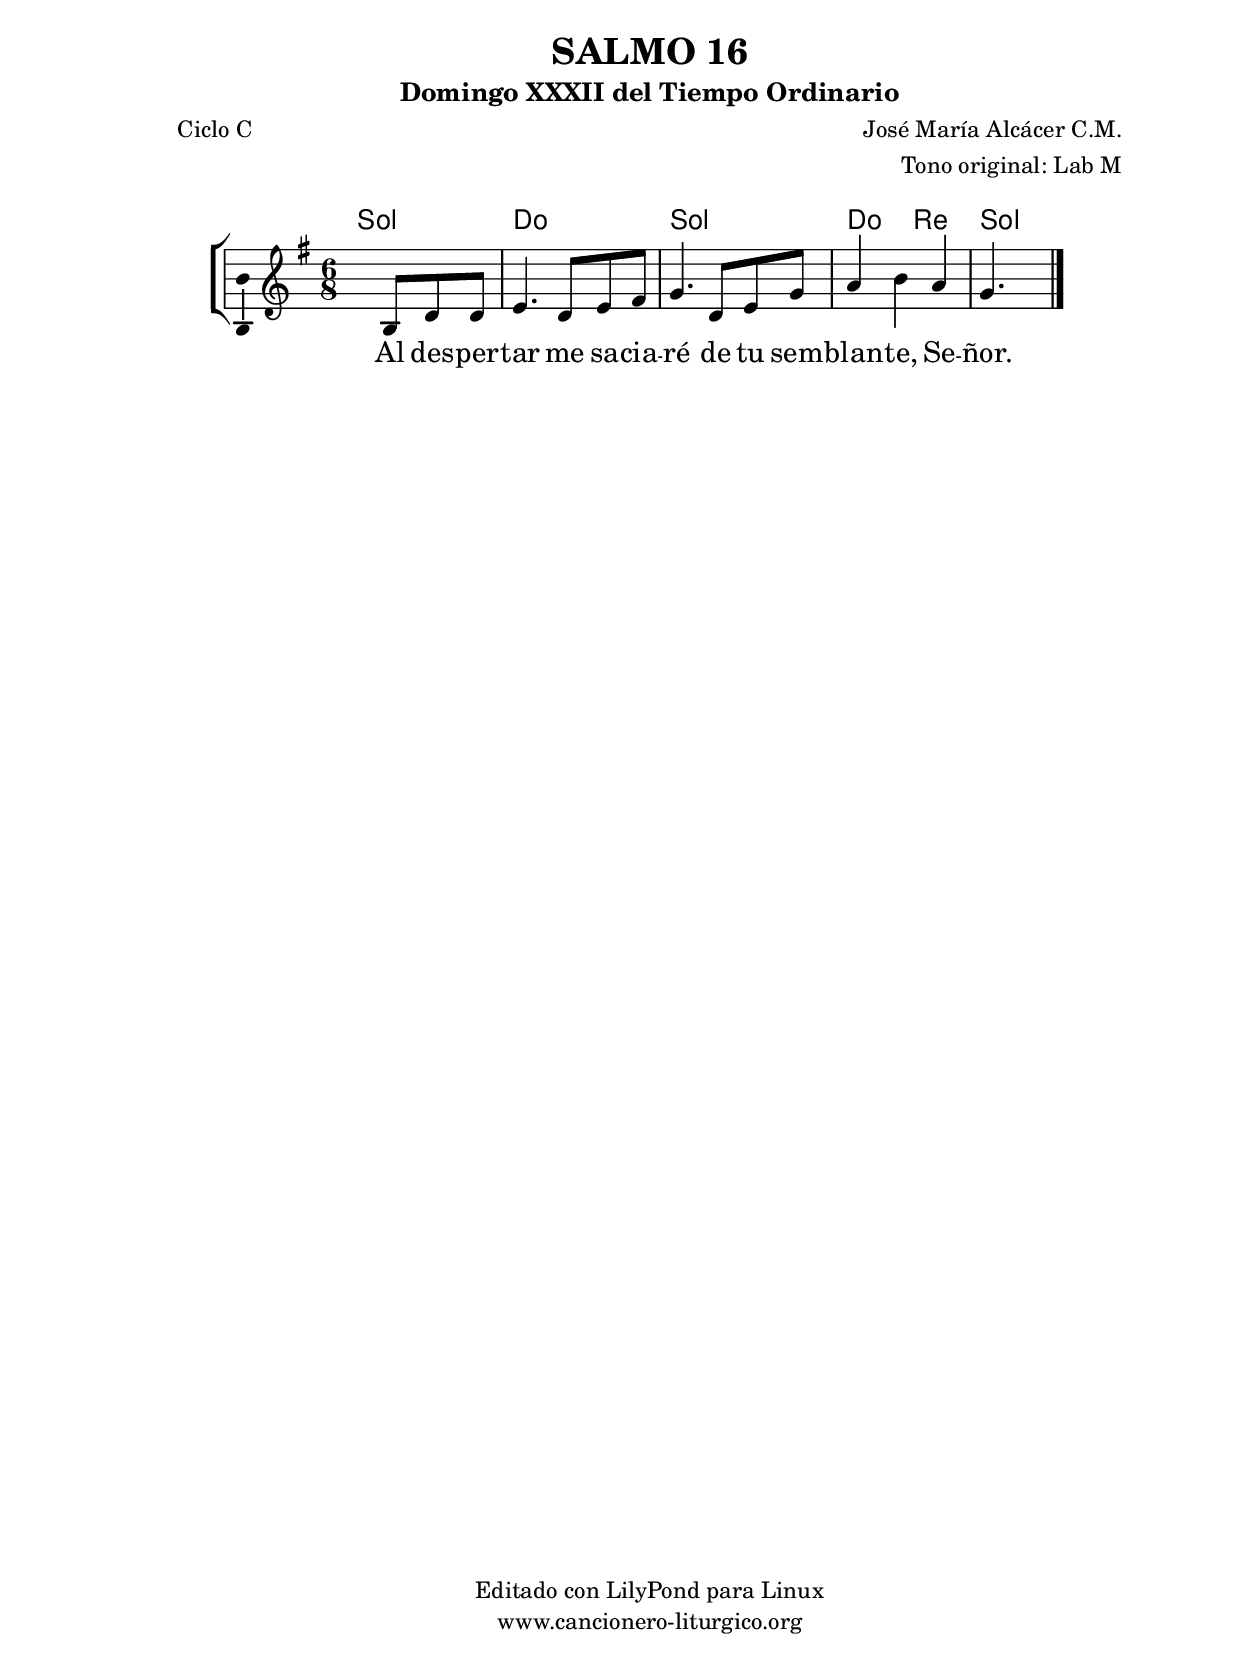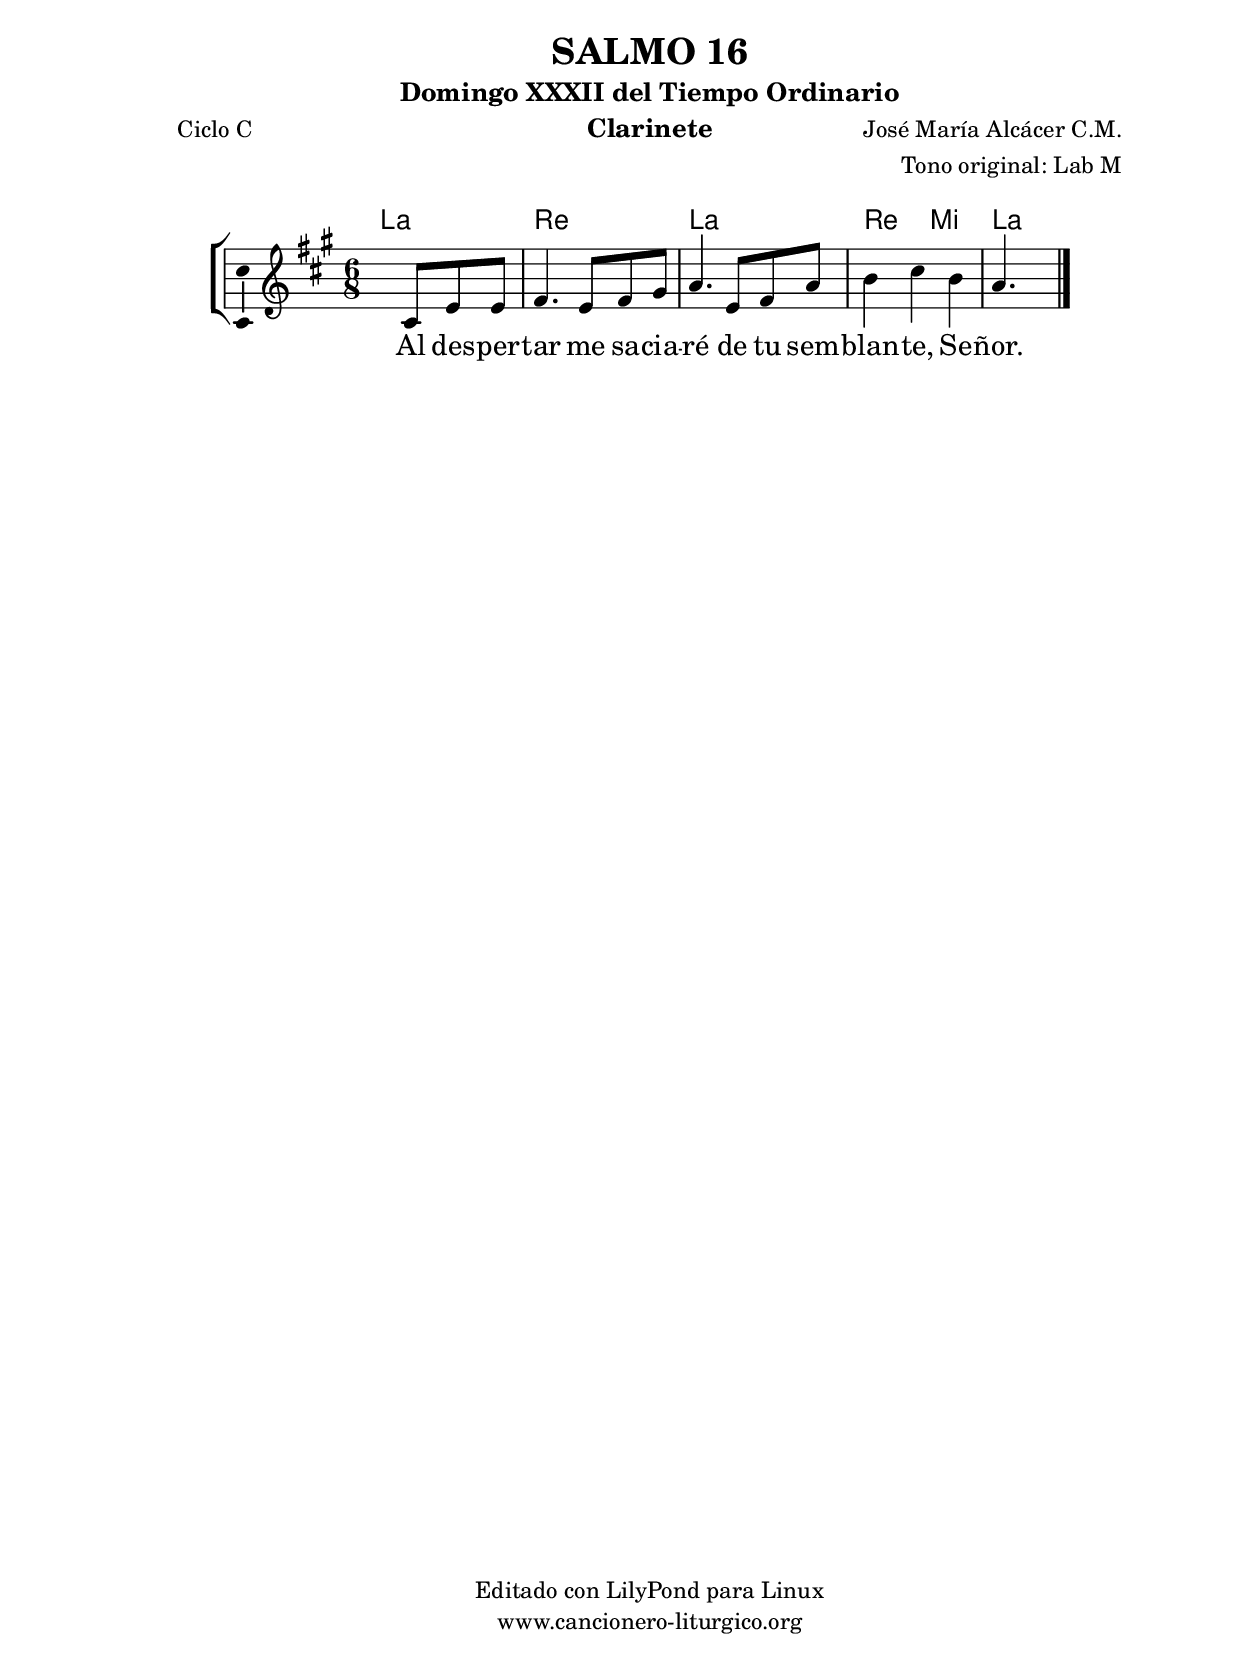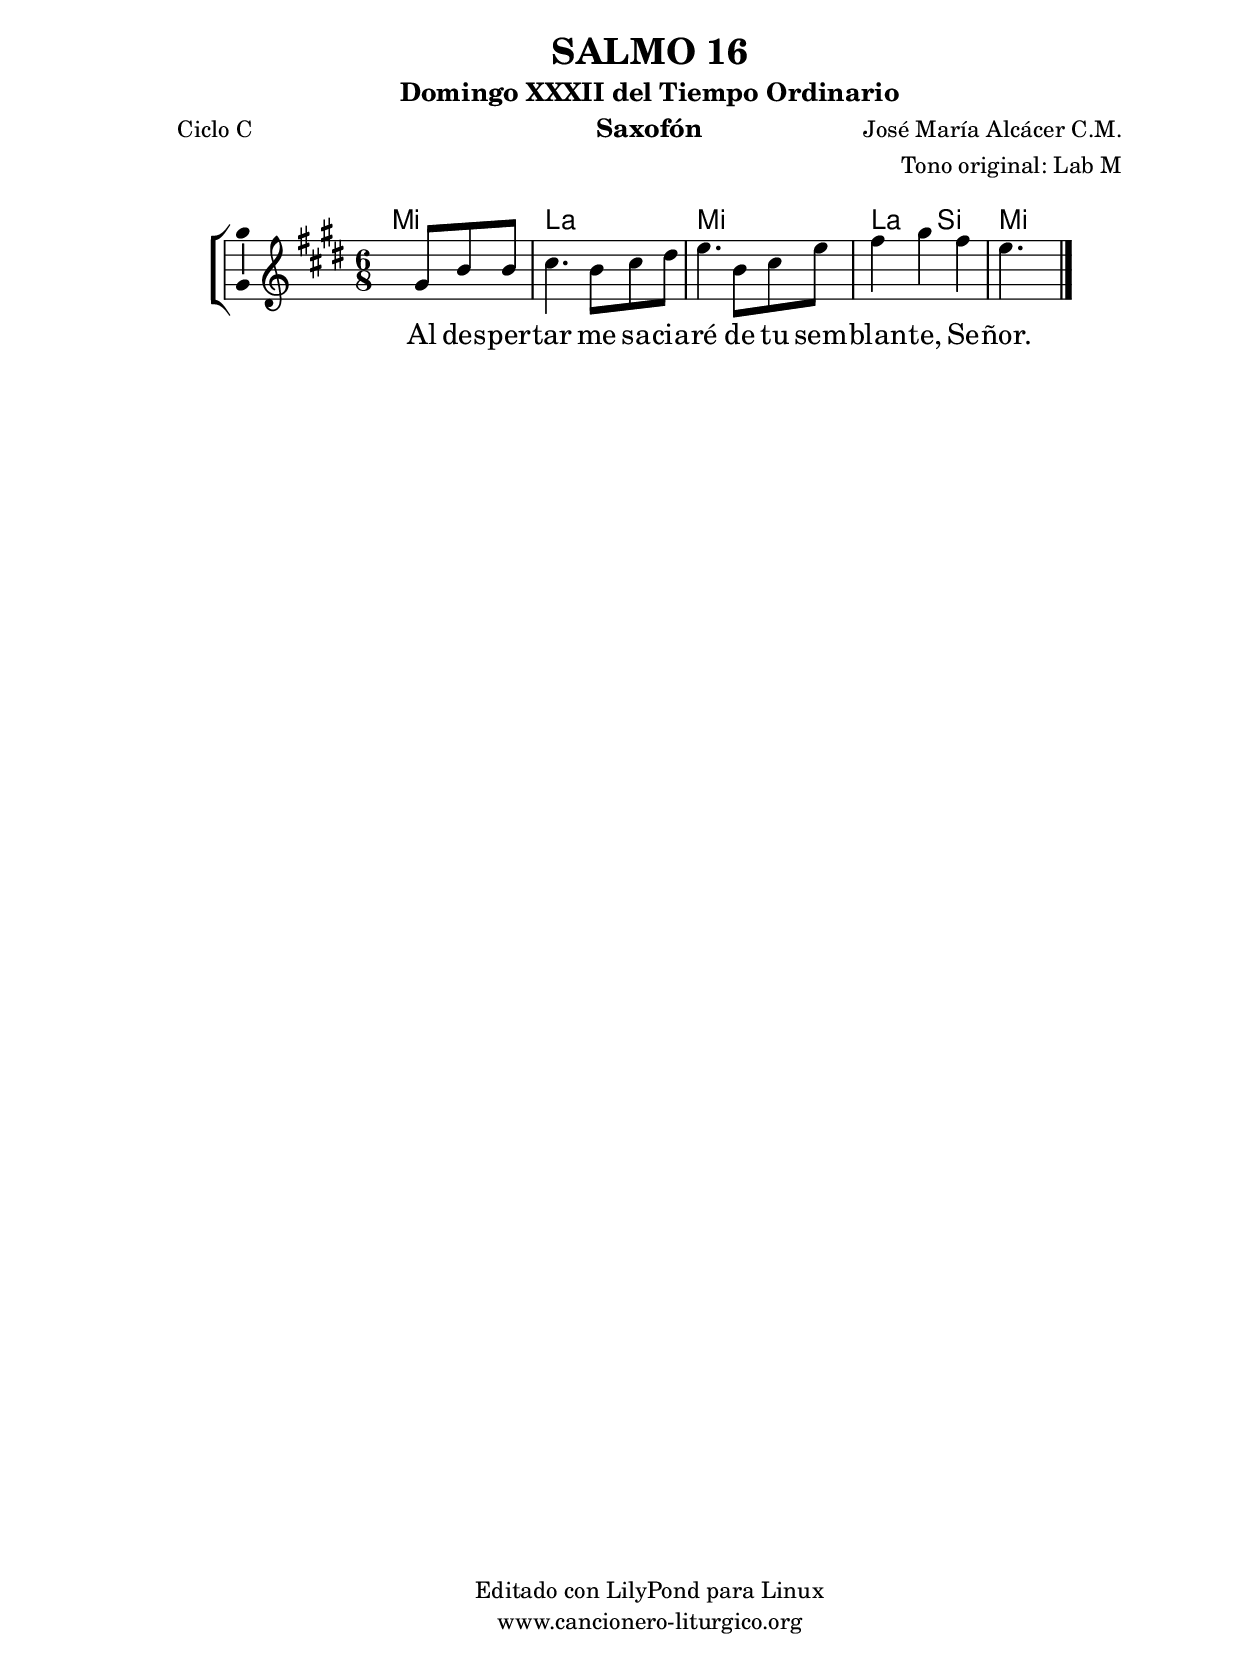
%
%para convertir .midi en .wav:
%timidity filename.midi -Ow -o finename.wav
%
%
%Para convertir de .wav a .mp3:
%lame -h -m j filename.wav
%
%
%para escuchar el midi:
%timidity nombrefichero.midi
%


%versión de lilypond para la que se ha escrito esta partitura:
\version "2.16.0"

	%Tamaño papel
	#(set-default-paper-size "a4")
	%Tamaño partitura
	#(set-global-staff-size 20)
	%No responde al pulsar sobre una nota
	#(ly:set-option 'point-and-click #f)

%parámetros del encabezamiento:
\header {
	title = "SALMO 16"
	subtitle = "Domingo XXXII del Tiempo Ordinario"
	composer = "José María Alcácer C.M."
	poet = "Ciclo C"
	meter = ""
	arranger = "Tono original: Lab M"
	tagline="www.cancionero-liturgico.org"
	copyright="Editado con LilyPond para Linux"
	tiempo = "Ordinario"
	usos = "Salmo"
	letra = "Al despertar me saciaré de tu semblante, Señor."
	}

%parámetros asociados al papel:
\paper  {
	oddHeaderMarkup = \markup {\fill-line { \on-the-fly #not-first-page \fromproperty #'header:title \on-the-fly #not-first-page \fromproperty #'header:composer }}
	evenHeaderMarkup = \markup {\fill-line { \fromproperty #'header:composer \fromproperty #'header:title }}
	#(set-paper-size "a4")
	print-page-number = ##f
	first-page-number = 1
	print-first-page-number = ##f
%	head-separation = 3.0 \cm
	top-margin = 2.0 \cm
	bottom-margin = 0.5\cm
%%%	bottom-margin = -1.0\cm
	left-margin = 3.0 \cm
	line-width = 16.0 \cm 
	indent = 8\mm
	interscoreline = 2.\mm
	between-system-space = 15\mm
%	para que las partituras no llenen la hoja:
	ragged-bottom = ##t
%	idem para la última hoja:
	ragged-last-bottom = ##f
%	para que las partituras llenen el ancho del papel:
	ragged-last = ##f
	after-title-space = 2.5 \cm
%page-count=1
%system-count=8

	%Flexible Vertical Spacing
%	markup-markup-spacing =
%	#'((basic-distance . 15) (minimum-distance . 15) (padding . 3))
	markup-system-spacing =
	#'((basic-distance . 15) (minimum-distance . 15) (padding . 3))
	system-system-spacing =
	#'((basic-distance . 15) (minimum-distance . 15) (padding . 3))
	score-system-spacing =
	#'((basic-distance . 15) (minimum-distance . 15) (padding . 5))
%	top-system-spacing = % header
%	#'((basic-distance . 8) (minimum-distance . 0) (padding . 3))
%	top-markup-spacing =
%	#'((basic-distance . 20) (minimum-distance . 20) (padding . 3))
	last-bottom-spacing = % footer
	#'((basic-distance . 5) (minimum-distance . 5) (padding . 3))
%	score-markup-spacing =
%	#'((basic-distance . 16) (minimum-distance . 13) (padding . 3))

	}


%parámetros que afectan a toda la partitura:
global =  {
	%clave de sol (G):
	\clef G
	%armadura:
	\transpose aes g
	\key aes \major
	\tempo 4=63
	\set Score.tempoHideNote = ##t
	}


acordes = {
	\italianChords
	\chordmode {
	\transpose aes g
{

aes2.
des4. s aes s des ees aes s

	}
	}
}

melodia = 
	\transpose aes g
{
	\relative c'{

\time 6/8
s4. c8 ees ees
f4. ees8 f g
aes4. ees8 f aes
bes4 c bes
aes4. s4

	\bar "|."
	}
	}


texto = \lyricmode {
Al des -- per -- tar
me sa -- cia -- ré de tu sem -- blan -- te, Se -- ñor.
	}


acordesStaff = \context ChordNames = acordesStaff <<
	\set chordChanges = ##t
	\acordes
	>>


vozStaff = \context Voice = vozStaff
\with {\consists "Ambitus_engraver"}
<<
%	\set Staff.instrumentName = ""
%	\set Staff.shortInstrumentName = ""
%	\set Staff.midiInstrument = #"clarinet"
%	\set Staff.midiInstrument = #"cello"
%	\set Staff.midiInstrument = #"flute"
	\set Staff.midiInstrument = #"electric guitar (jazz)"
%	\set Staff.midiInstrument = #"english horn"
%	\set Staff.midiInstrument = #"violin"
%	\set Staff.midiInstrument = #"glockenspiel"
	\set Staff.midiMinimumVolume = #0.7
	\set Staff.midiMaximumVolume = #0.9
	\global
	\melodia
	>>


textoStaff = \context Lyrics = textoStaff <<
	\lyricsto vozStaff \texto
	>>

\book {
	\score {
		\context ChoirStaff {
			\override StaffGroup.SystemStartBracket #'collapse-height = #1
			\override Score.SystemStartBar #'collapse-height = #1
			<<
			\acordesStaff
			\vozStaff
			\textoStaff
			>>
			}
		\layout {
	    		\context {
				\Lyrics
				\override LyricText #'font-size = #2
				}
	   		 \context {
				\Score
				%fontSize = #3
				\override StaffSymbol #'staff-space = #(magstep +3)
				%\override Beam #'thickness = #0.55
				%\override SpacingSpanner #'spacing-increment = #1.0
				%\override Slur #'height-limit = #1.5
				}
			}
		}
	\score {
		\unfoldRepeats
		\context ChoirStaff {
			<<
			\acordesStaff
			\vozStaff
			>>
			}
		\midi {
	  		\context {
	  			\Score
				tempoWholesPerMinute = #(ly:make-moment 70 4)
				}
			}
		}
	}

%Partitura para clarinete
#(define output-suffix "C")
\book {
	\header{
		instrument = "Clarinete"
		}
	\score {
		\context ChoirStaff {
			\override StaffGroup.SystemStartBracket #'collapse-height = #1
			\override Score.SystemStartBar #'collapse-height = #1
\transpose c d
			<<
			\acordesStaff
			\vozStaff
			\textoStaff
			>>
			}
		\layout {
	    		\context {
				\Lyrics
				\override LyricText #'font-size = #2
				}
	   		 \context {
				\Score
				%fontSize = #3
				\override StaffSymbol #'staff-space = #(magstep +3)
				%\override Beam #'thickness = #0.55
				%\override SpacingSpanner #'spacing-increment = #1.0
				%\override Slur #'height-limit = #1.5
				}
			}
		}
	}

%Partitura para saxofón
#(define output-suffix "S")
\book {
	\header{
		instrument = "Saxofón"
		}
	\score {
		\context ChoirStaff {
			\override StaffGroup.SystemStartBracket #'collapse-height = #1
			\override Score.SystemStartBar #'collapse-height = #1
\transpose c a
			<<
			\acordesStaff
			\vozStaff
			\textoStaff
			>>
			}
		\layout {
	    		\context {
				\Lyrics
				\override LyricText #'font-size = #2
				}
	   		 \context {
				\Score
				%fontSize = #3
				\override StaffSymbol #'staff-space = #(magstep +3)
				%\override Beam #'thickness = #0.55
				%\override SpacingSpanner #'spacing-increment = #1.0
				%\override Slur #'height-limit = #1.5
				}
			}
		}
	}

